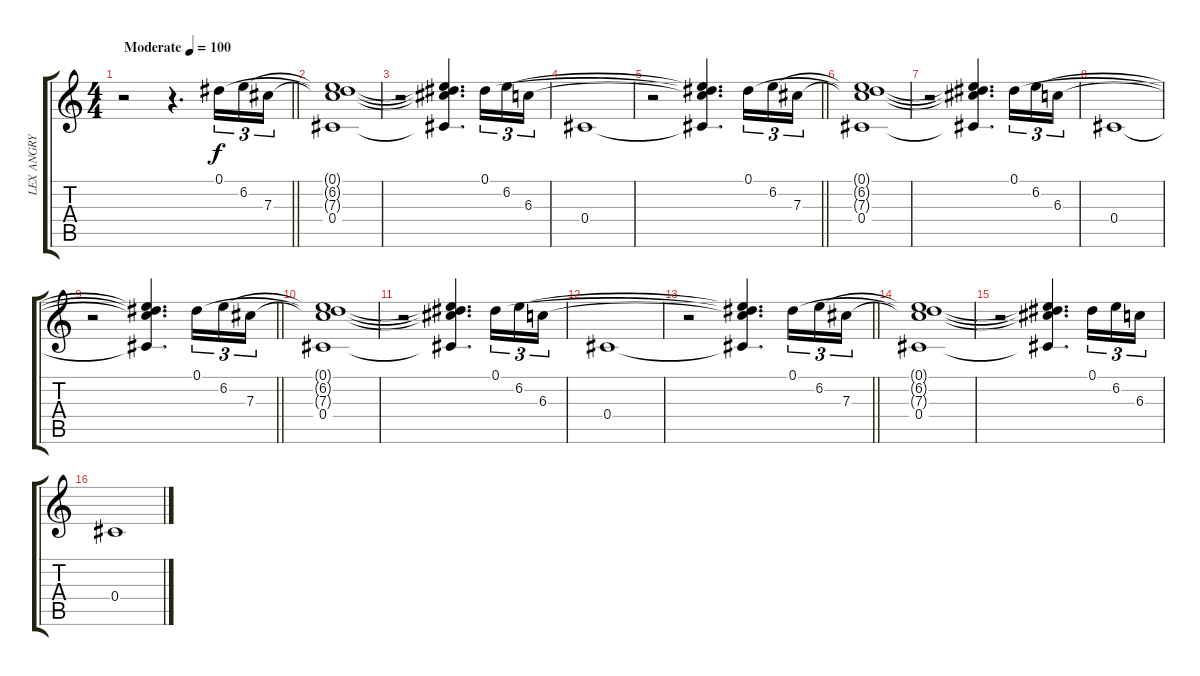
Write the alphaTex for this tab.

\track ("LEX ANGRY" "LEX ANGRY") {instrument acousticguitarsteel}
\staff {score tabs}
\tuning (Eb4 Bb3 Gb3 Db3 Ab2 Eb2) {hide}
\ts (4 4)
\tempo (100 "Moderate")
\clef g2
\barLineRight lightlight
\ks c
r.2{dy f instrument acousticguitarsteel} r.4{d} 0.1.16{tu (3 2)} 6.2.16{tu (3 2)} 7.3.16{tu (3 2)} |
(0.1{t} 6.2{t} 7.3{t} 0.4).1 |
r.2 (0.1{t} 6.2{t} 7.3{t} 0.4{t}).4{d} 0.1.16{tu (3 2)} 6.2.16{tu (3 2)} 6.3.16{tu (3 2)} |
0.4.1 |
\barLineRight lightlight
r.2 (0.1{t} 6.2{t} 6.3{t} 0.4{t}).4{d} 0.1.16{tu (3 2)} 6.2.16{tu (3 2)} 7.3.16{tu (3 2)} |
(0.1{t} 6.2{t} 7.3{t} 0.4).1 |
r.2 (0.1{t} 6.2{t} 7.3{t} 0.4{t}).4{d} 0.1.16{tu (3 2)} 6.2.16{tu (3 2)} 6.3.16{tu (3 2)} |
0.4.1 |
\barLineRight lightlight
r.2 (0.1{t} 6.2{t} 6.3{t} 0.4{t}).4{d} 0.1.16{tu (3 2)} 6.2.16{tu (3 2)} 7.3.16{tu (3 2)} |
(0.1{t} 6.2{t} 7.3{t} 0.4).1 |
r.2 (0.1{t} 6.2{t} 7.3{t} 0.4{t}).4{d} 0.1.16{tu (3 2)} 6.2.16{tu (3 2)} 6.3.16{tu (3 2)} |
0.4.1 |
\barLineRight lightlight
r.2 (0.1{t} 6.2{t} 6.3{t} 0.4{t}).4{d} 0.1.16{tu (3 2)} 6.2.16{tu (3 2)} 7.3.16{tu (3 2)} |
(0.1{t} 6.2{t} 7.3{t} 0.4).1 |
r.2 (0.1{t} 6.2{t} 7.3{t} 0.4{t}).4{d} 0.1.16{tu (3 2)} 6.2.16{tu (3 2)} 6.3.16{tu (3 2)} |
0.4.1
